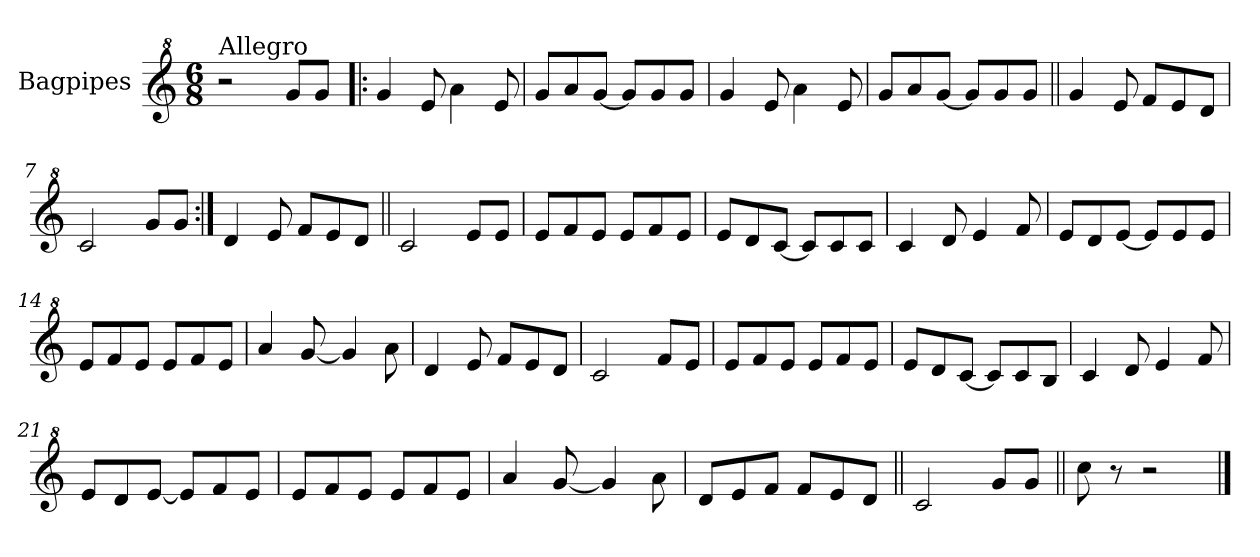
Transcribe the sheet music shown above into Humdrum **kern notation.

**kern
*part1
*staff1
*I"Bagpipes
*I'Bag
*clefG^2
*k[]
*C:
*M6/8
=1
!LO:TX:a:t=Allegro
2r
8gg/L
8gg/J
=2!|:
4gg/
8ee/
4aa\
8ee/
=3
8gg/L
8aa/
[8gg/J
8gg/L]
8gg/
8gg/J
=4
4gg/
8ee/
4aa\
8ee/
=5
8gg/L
8aa/
[8gg/J
8gg/L]
8gg/
8gg/J
=6||
4gg/
8ee/
8ff/L
8ee/
8dd/J
=7
2cc/
8gg/L
8gg/J
=8:|!
4dd/
8ee/
8ff/L
8ee/
8dd/J
!!LO:LB:g=z
=9||
2cc/
8ee/L
8ee/J
=10
8ee/L
8ff/
8ee/J
8ee/L
8ff/
8ee/J
=11
8ee/L
8dd/
[8cc/J
8cc/L]
8cc/
8cc/J
=12
4cc/
8dd/
4ee/
8ff/
=13
8ee/L
8dd/
[8ee/J
8ee/L]
8ee/
8ee/J
=14
8ee/L
8ff/
8ee/J
8ee/L
8ff/
8ee/J
=15
4aa/
[8gg/
4gg/]
8aa\
=16
4dd/
8ee/
8ff/L
8ee/
8dd/J
!!LO:LB:g=z
=17
2cc/
8ff/L
8ee/J
=18
8ee/L
8ff/
8ee/J
8ee/L
8ff/
8ee/J
=19
8ee/L
8dd/
[8cc/J
8cc/L]
8cc/
8b/J
=20
4cc/
8dd/
4ee/
8ff/
=21
8ee/L
8dd/
[8ee/J
8ee/L]
8ff/
8ee/J
=22
8ee/L
8ff/
8ee/J
8ee/L
8ff/
8ee/J
=23
4aa/
[8gg/
4gg/]
8aa\
=24
8dd/L
8ee/
8ff/J
8ff/L
8ee/
8dd/J
!!LO:LB:g=z
=25||
2cc/
8gg/L
8gg/J
=26||
8ccc\
8r
2r
==
*-
